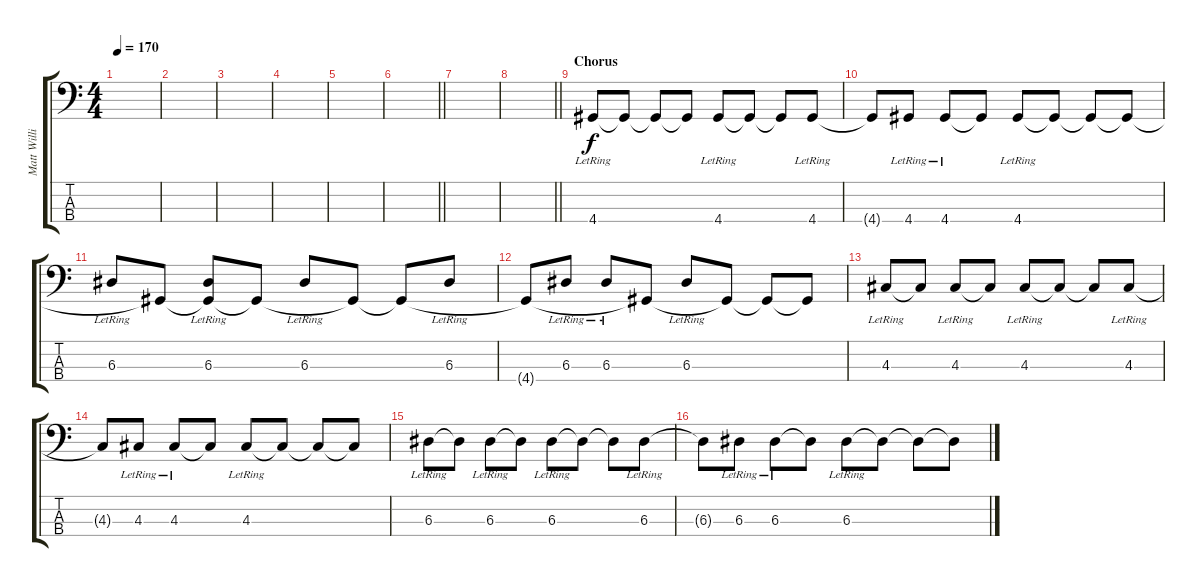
\track ("Matt Willis (Bass)" "Matt Willi") {instrument electricbasspick}
\staff {score tabs}
\tuning (G2 D2 A1 E1) {hide}
\ts (4 4)
\tempo 170
\clef f4
\ks c
|
|
|
|
|
\barLineRight lightlight
|
|
\barLineRight lightlight
|
\section ("" "Chorus")
4.4{lr}.8 4.4{t}.8 4.4{t}.8 4.4{t}.8 4.4{lr}.8 4.4{t}.8 4.4{t}.8 4.4{lr}.8 |
4.4{t}.8 4.4{lr}.8 4.4{lr}.8 4.4{t}.8 4.4{lr}.8 4.4{t}.8 4.4{t}.8 4.4{t}.8 |
6.3{lr}.8 4.4{t}.8 (6.3{lr} 4.4{t}).8 4.4{t}.8 6.3{lr}.8 4.4{t}.8 4.4{t}.8 6.3{lr}.8 |
4.4{t}.8 6.3{lr}.8 6.3{lr}.8 4.4{t}.8 6.3{lr}.8 4.4{t}.8 4.4{t}.8 4.4{t}.8 |
4.3{lr}.8 4.3{t}.8 4.3{lr}.8 4.3{t}.8 4.3{lr}.8 4.3{t}.8 4.3{t}.8 4.3{lr}.8 |
4.3{t}.8 4.3{lr}.8 4.3{lr}.8 4.3{t}.8 4.3{lr}.8 4.3{t}.8 4.3{t}.8 4.3{t}.8 |
6.3{lr}.8 6.3{t}.8 6.3{lr}.8 6.3{t}.8 6.3{lr}.8 6.3{t}.8 6.3{t}.8 6.3{lr}.8 |
6.3{t}.8 6.3{lr}.8 6.3{lr}.8 6.3{t}.8 6.3{lr}.8 6.3{t}.8 6.3{t}.8 6.3{t}.8
